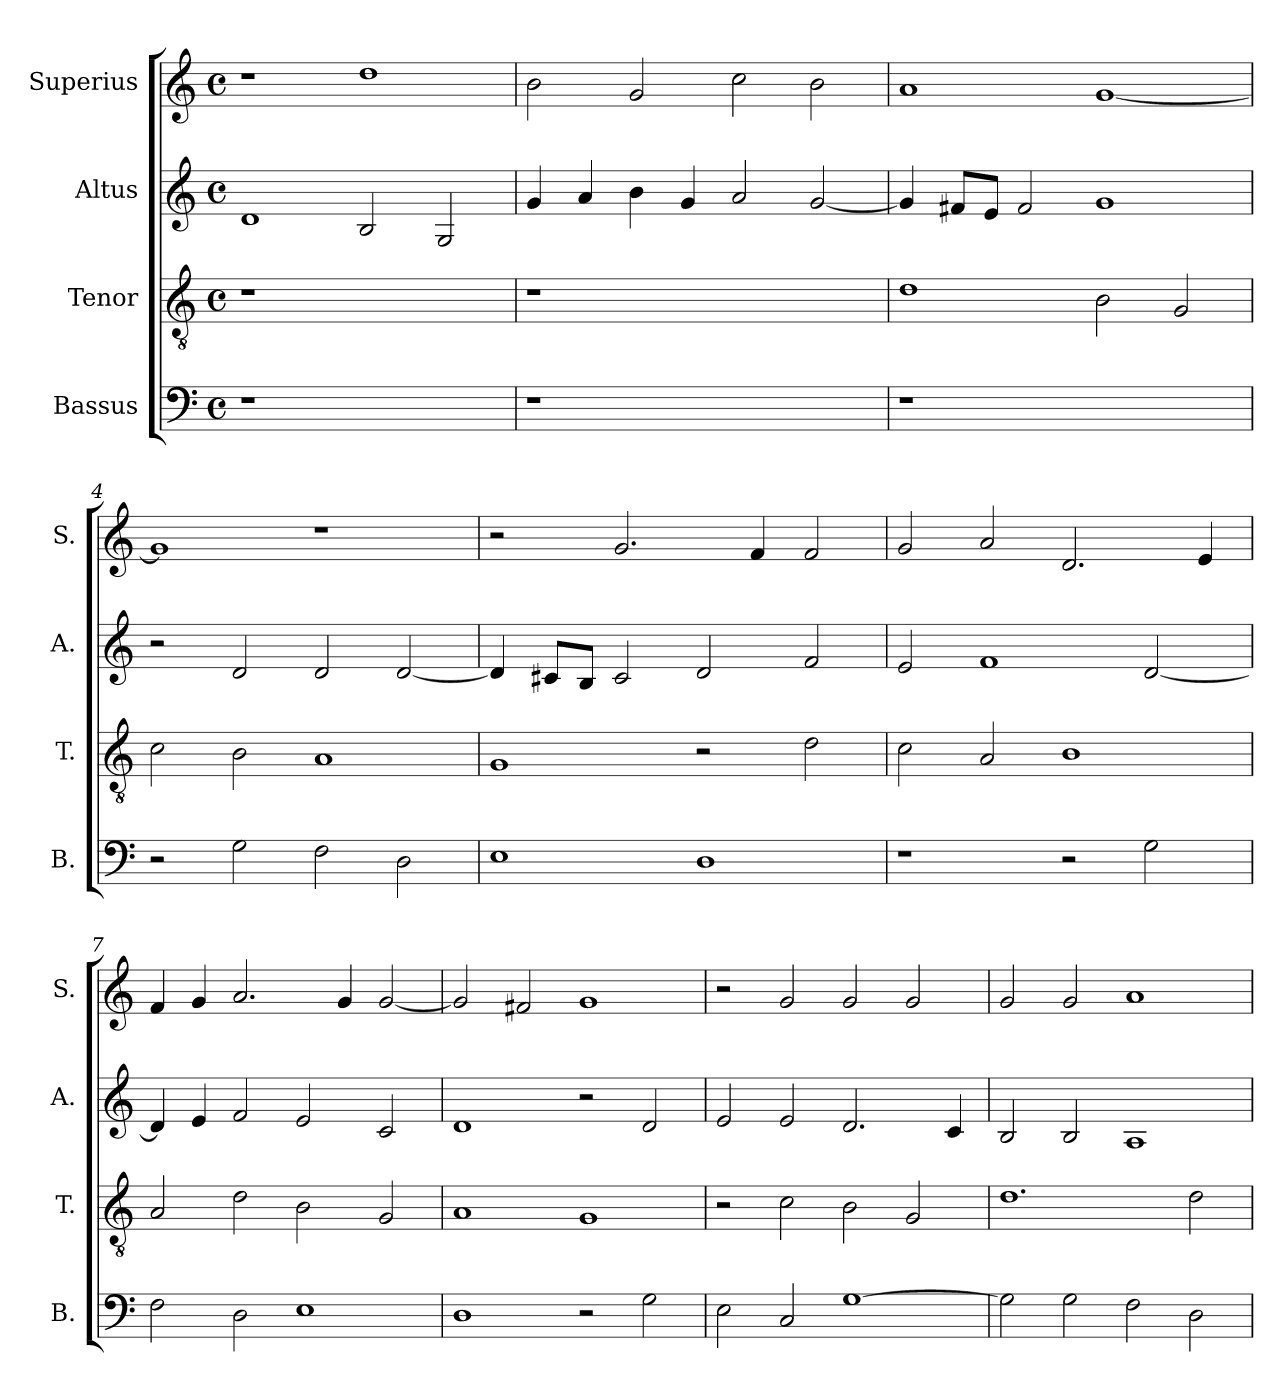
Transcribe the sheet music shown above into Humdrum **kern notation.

**kern	**kern	**kern	**kern
*part4	*part3	*part2	*part1
*staff4	*staff3	*staff2	*staff1
*I"Bassus	*I"Tenor	*I"Altus	*I"Superius
*I'B.	*I'T.	*I'A.	*I'S.
!!LO:PB:g=z
*clefF4	*clefGv2	*clefG2	*clefG2
*	*ITrd7c12	*	*
*k[]	*k[]	*k[]	*k[]
*C:	*C:	*C:	*C:
*M4/4	*M4/4	*M4/4	*M4/4
*met(c)	*met(c)	*met(c)	*met(c)
=1	=1	=1	=1
!LO:N:vis=1	!LO:N:vis=1	!	!
1r	1r	1di	1r
1ryy	1ryy	2Bi/	1ddi
.	.	2Gi/	.
=2	=2	=2	=2
!LO:N:vis=1	!LO:N:vis=1	!	!
1r	1r	4gi/	2bi\
.	.	4ai/	.
.	.	4bi\	2gi/
.	.	4gi/	.
1ryy	1ryy	2ai/	2cci\
.	.	[<2gi/	2bi\
=3	=3	=3	=3
!LO:N:vis=1	!	!	!
1r	1Di	4gi/]	1ai
.	.	8f#Xi/L	.
.	.	8ei/J	.
.	.	2f#i/	.
1ryy	2BBi\	1gi	[<1gi
.	2GGi/	.	.
=4	=4	=4	=4
2r	2Ci\	2r	1gi]
2Gi\	2BBi\	2di/	.
2Fi\	1AAi	2di/	1r
2Di\	.	[<2di/	.
!!LO:LB:g=z
=5	=5	=5	=5
1Ei	1GGi	4di/]	2r
.	.	8c#Xi/L	.
.	.	8Bi/J	.
.	.	2c#i/	2.gi/
1Di	2r	2di/	.
.	.	.	4fi/
.	2Di\	2fi/	2fi/
=6	=6	=6	=6
1r	2Ci\	2ei/	2gi/
.	2AAi/	1fi	2ai/
2r	1BBi	.	2.di/
2Gi\	.	[<2di/	.
.	.	.	4ei/
=7	=7	=7	=7
2Fi\	2AAi/	4di/]	4fi/
.	.	4ei/	4gi/
2Di\	2Di\	2fi/	2.ai/
1Ei	2BBi\	2ei/	.
.	.	.	4gi/
.	2GGi/	2ci/	[<2gi/
=8	=8	=8	=8
1Di	1AAi	1di	2gi/]
.	.	.	2f#Xi/
2r	1GGi	2r	1gi
2Gi\	.	2di/	.
!!LO:PB:g=z
=9	=9	=9	=9
2Ei\	2r	2ei/	2r
2Ci/	2Ci\	2ei/	2gi/
[>1Gi	2BBi\	2.di/	2gi/
.	2GGi/	.	2gi/
.	.	4ci/	.
=10	=10	=10	=10
2Gi\]	1.Di	2Bi/	2gi/
2Gi\	.	2Bi/	2gi/
2Fi\	.	1Ai	1ai
2Di\	2Di\	.	.
=	=	=	=
*-	*-	*-	*-
